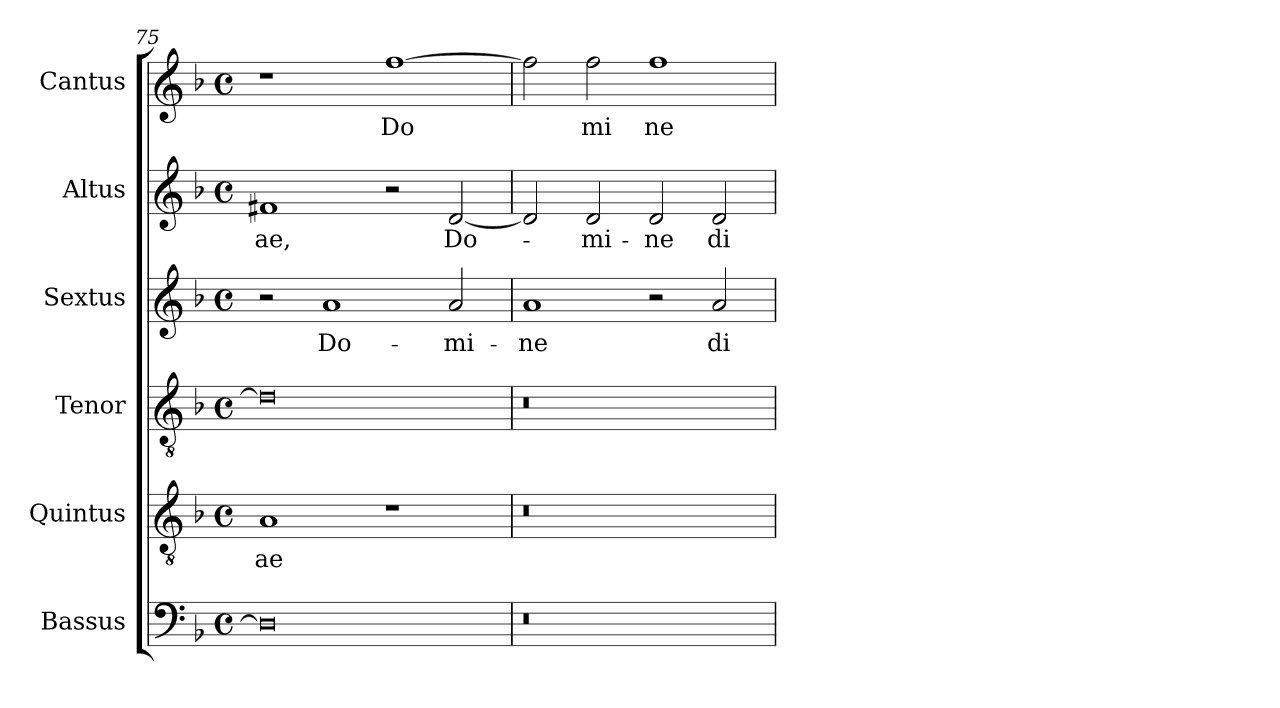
**kern	**kern	**text	**kern	**kern	**text	**kern	**text	**kern	**text
*part6	*part5	*part5	*part4	*part3	*part3	*part2	*part2	*part1	*part1
*staff6	*staff5	*staff5	*staff4	*staff3	*staff3	*staff2	*staff2	*staff1	*staff1
*I"Bassus	*I"Quintus	*	*I"Tenor	*I"Sextus	*	*I"Altus	*	*I"Cantus	*
*clefF4	*clefGv2	*	*clefGv2	*clefG2	*	*clefG2	*	*clefG2	*
*k[b-]	*k[b-]	*	*k[b-]	*k[b-]	*	*k[b-]	*	*k[b-]	*
*F:	*F:	*	*F:	*F:	*	*F:	*	*F:	*
*M4/4	*M4/4	*	*M4/4	*M4/4	*	*M4/4	*	*M4/4	*
*met(c)	*met(c)	*	*met(c)	*met(c)	*	*met(c)	*	*met(c)	*
=75	=75	=75	=75	=75	=75	=75	=75	=75	=75
!	!	!LO:LY:b:cj	!	!	!	!	!LO:LY:b:cj	!	!
0D]	1A	ae	0d]	2r	.	1f#X	-ae,	1r	.
!	!	!	!	!	!LO:LY:b:cj	!	!	!	!
.	.	.	.	1a	Do-	.	.	.	.
!	!	!	!	!	!	!	!	!	!LO:LY:b:cj
.	1r	.	.	.	.	2r	.	[>1ff	Do
!	!	!	!	!	!LO:LY:b:cj	!	!LO:LY:b	!	!
.	.	.	.	2a/	-mi-	[<2d/	Do-	.	.
=76	=76	=76	=76	=76	=76	=76	=76	=76	=76
!	!	!	!	!	!LO:LY:b:cj	!	!	!	!
0r	0r	.	0r	1a	-ne	2d/]	.	2ff\]	.
!	!	!	!	!	!	!	!LO:LY:b:cj	!	!LO:LY:b:cj
.	.	.	.	.	.	2d/	-mi-	2ff\	mi
!	!	!	!	!	!	!	!LO:LY:b:cj	!	!LO:LY:b:cj
.	.	.	.	2r	.	2d/	-ne	1ff	ne
!	!	!	!	!	!LO:LY:b:cj	!	!LO:LY:b:cj	!	!
.	.	.	.	2a/	di-	2d/	di-	.	.
=	=	=	=	=	=	=	=	=	=
*-	*-	*-	*-	*-	*-	*-	*-	*-	*-
